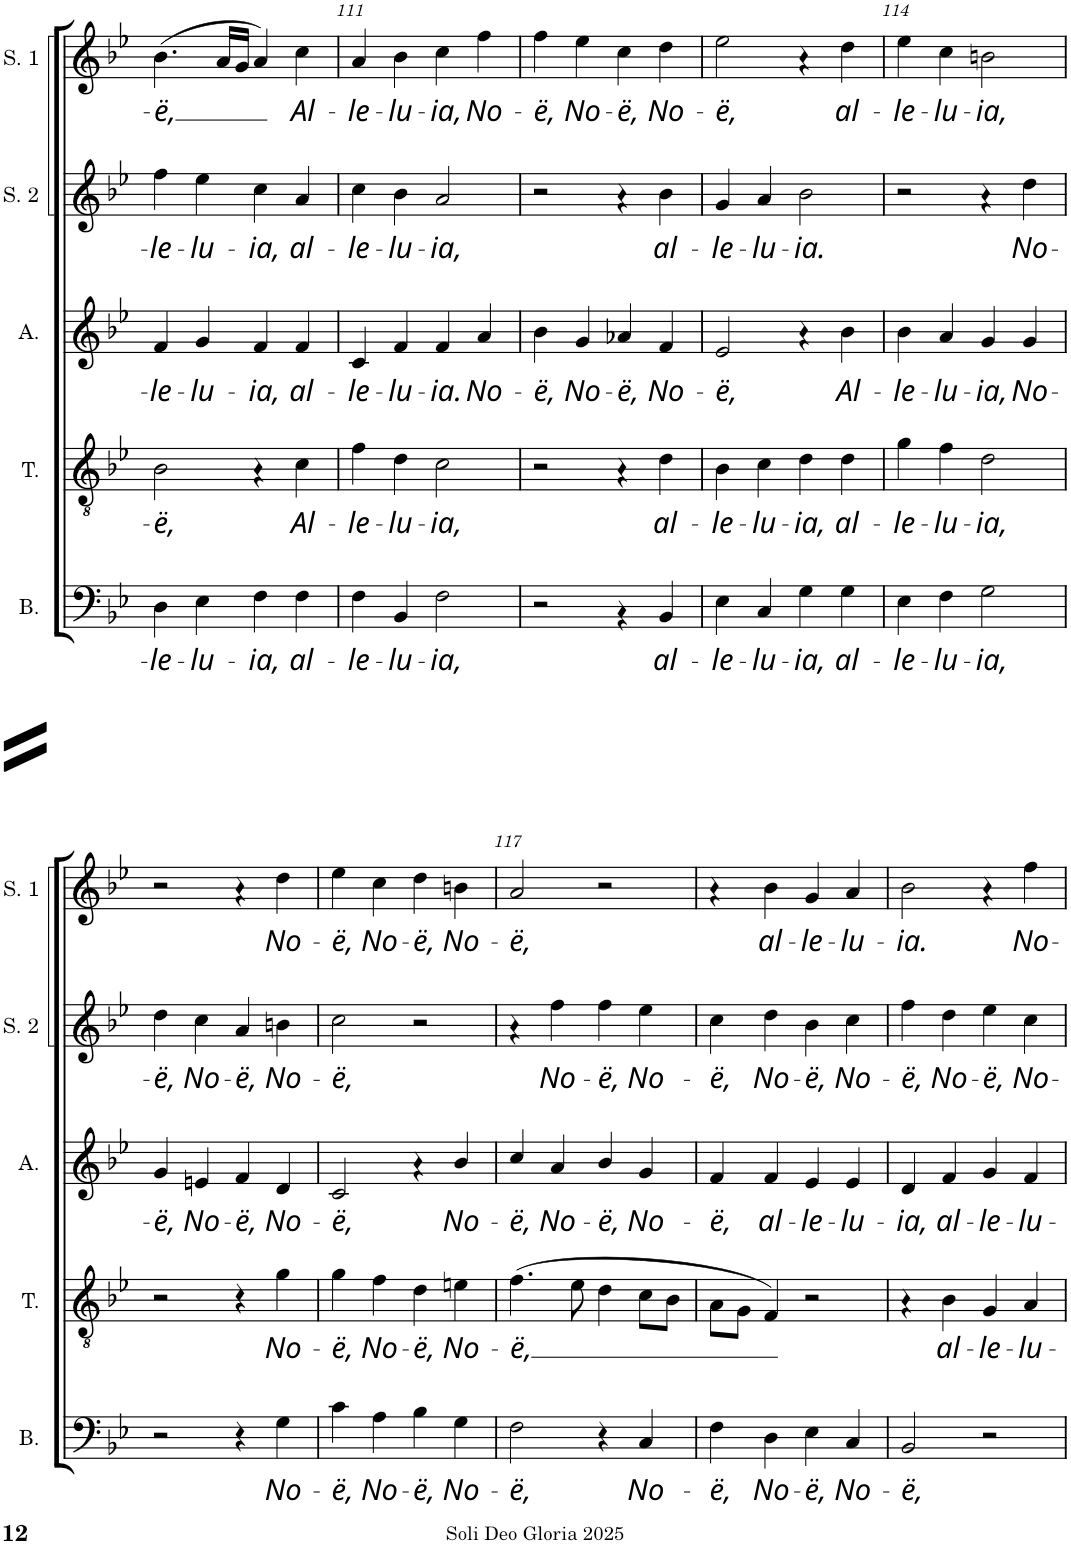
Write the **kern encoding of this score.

**kern	**text	**kern	**text	**kern	**text	**kern	**text	**kern	**text
*part5	*part5	*part4	*part4	*part3	*part3	*part2	*part2	*part1	*part1
*staff5	*staff5	*staff4	*staff4	*staff3	*staff3	*staff2	*staff2	*staff1	*staff1
*I"Basse	*	*I"Ténor	*	*I"Alto	*	*I"Soprano 2	*	*I"Soprano 1	*
*I'B.	*	*I'T.	*	*I'A.	*	*I'S. 2	*	*I'S. 1	*
!!LO:PB:g=z
*clefF4	*	*clefGv2	*	*clefG2	*	*clefG2	*	*clefG2	*
*k[b-e-]	*	*k[b-e-]	*	*k[b-e-]	*	*k[b-e-]	*	*k[b-e-]	*
*M2/2	*	*M2/2	*	*M2/2	*	*M2/2	*	*M2/2	*
*met(c|)	*	*met(c|)	*	*met(c|)	*	*met(c|)	*	*met(c|)	*
=110	=110	=110	=110	=110	=110	=110	=110	=110	=110
!	!LO:LY:b	!	!LO:LY:b	!	!LO:LY:b	!	!LO:LY:b	!	!LO:LY:b
4D\	-le-	2B-\	-ë,	4f/	-le-	4ff\	-le-	(4.b-\	-ë,
!	!LO:LY:b	!	!	!	!LO:LY:b	!	!LO:LY:b	!	!
4E-\	-lu-	.	.	4g/	-lu-	4ee-\	-lu-	.	.
.	.	.	.	.	.	.	.	16a/LL	.
.	.	.	.	.	.	.	.	16g/JJ	.
!	!LO:LY:b	!	!	!	!LO:LY:b	!	!LO:LY:b	!	!
4F\	-ia,	4rA	.	4f/	-ia,	4cc\	-ia,	4a/)	.
!	!LO:LY:b	!	!LO:LY:b	!	!LO:LY:b	!	!LO:LY:b	!	!LO:LY:b
4F\	al-	4c\	Al-	4f/	al-	4a/	al-	4cc\	Al-
=111	=111	=111	=111	=111	=111	=111	=111	=111	=111
!	!LO:LY:b	!	!LO:LY:b	!	!LO:LY:b	!	!LO:LY:b	!	!LO:LY:b
4F\	-le-	4f\	-le-	4c/	-le-	4cc\	-le-	4a/	-le-
!	!LO:LY:b	!	!LO:LY:b	!	!LO:LY:b	!	!LO:LY:b	!	!LO:LY:b
4BB-/	-lu-	4d\	-lu-	4f/	-lu-	4b-\	-lu-	4b-\	-lu-
!	!LO:LY:b	!	!LO:LY:b	!	!LO:LY:b	!	!LO:LY:b	!	!LO:LY:b
2F\	-ia,	2c\	-ia,	4f/	-ia.	2a/	-ia,	4cc\	-ia,
!	!	!	!	!	!LO:LY:b	!	!	!	!LO:LY:b
.	.	.	.	4a/	No-	.	.	4ff\	No-
=112	=112	=112	=112	=112	=112	=112	=112	=112	=112
!	!	!	!	!	!LO:LY:b	!	!	!	!LO:LY:b
2r	.	2r	.	4b-\	-ë,	2r	.	4ff\	-ë,
!	!	!	!	!	!LO:LY:b	!	!	!	!LO:LY:b
.	.	.	.	4g/	No-	.	.	4ee-\	No-
!	!	!	!	!	!LO:LY:b	!	!	!	!LO:LY:b
4rBB	.	4rA	.	4a-X/	-ë,	4ra	.	4cc\	-ë,
!	!LO:LY:b	!	!LO:LY:b	!	!LO:LY:b	!	!LO:LY:b	!	!LO:LY:b
4BB-/	al-	4d\	al-	4f/	No-	4b-\	al-	4dd\	No-
=113	=113	=113	=113	=113	=113	=113	=113	=113	=113
!	!LO:LY:b	!	!LO:LY:b	!	!LO:LY:b	!	!LO:LY:b	!	!LO:LY:b
4E-\	-le-	4B-\	-le-	2e-/	-ë,	4g/	-le-	2ee-\	-ë,
!	!LO:LY:b	!	!LO:LY:b	!	!	!	!LO:LY:b	!	!
4C/	-lu-	4c\	-lu-	.	.	4a/	-lu-	.	.
!	!LO:LY:b	!	!LO:LY:b	!	!	!	!LO:LY:b	!	!
4G\	-ia,	4d\	-ia,	4ra	.	2b-\	-ia.	4ra	.
!	!LO:LY:b	!	!LO:LY:b	!	!LO:LY:b	!	!	!	!LO:LY:b
4G\	al-	4d\	al-	4b-\	Al-	.	.	4dd\	al-
=114	=114	=114	=114	=114	=114	=114	=114	=114	=114
!	!LO:LY:b	!	!LO:LY:b	!	!LO:LY:b	!	!	!	!LO:LY:b
4E-\	-le-	4g\	-le-	4b-\	-le-	2r	.	4ee-\	-le-
!	!LO:LY:b	!	!LO:LY:b	!	!LO:LY:b	!	!	!	!LO:LY:b
4F\	-lu-	4f\	-lu-	4a/	-lu-	.	.	4cc\	-lu-
!	!LO:LY:b	!	!LO:LY:b	!	!LO:LY:b	!	!	!	!LO:LY:b
2G\	-ia,	2d\	-ia,	4g/	-ia,	4ra	.	2bn\	-ia,
!	!	!	!	!	!LO:LY:b	!	!LO:LY:b	!	!
.	.	.	.	4g/	No-	4dd\	No-	.	.
!!LO:LB:g=z
=115	=115	=115	=115	=115	=115	=115	=115	=115	=115
!	!	!	!	!	!LO:LY:b	!	!LO:LY:b	!	!
2r	.	2r	.	4g/	-ë,	4dd\	-ë,	2r	.
!	!	!	!	!	!LO:LY:b	!	!LO:LY:b	!	!
.	.	.	.	4en/	No-	4cc\	No-	.	.
!	!	!	!	!	!LO:LY:b	!	!LO:LY:b	!	!
4r	.	4r	.	4f/	-ë,	4a/	-ë,	4ra	.
!	!LO:LY:b	!	!LO:LY:b	!	!LO:LY:b	!	!LO:LY:b	!	!LO:LY:b
4G\	No-	4g\	No-	4d/	No-	4bn\	No-	4dd\	No-
=116	=116	=116	=116	=116	=116	=116	=116	=116	=116
!	!LO:LY:b	!	!LO:LY:b	!	!LO:LY:b	!	!LO:LY:b	!	!LO:LY:b
4c\	-ë,	4g\	-ë,	2c/	-ë,	2cc\	-ë,	4ee-\	-ë,
!	!LO:LY:b	!	!LO:LY:b	!	!	!	!	!	!LO:LY:b
4A\	No-	4f\	No-	.	.	.	.	4cc\	No-
!	!LO:LY:b	!	!LO:LY:b	!	!	!	!	!	!LO:LY:b
4B-\	-ë,	4d\	-ë,	4ra	.	2r	.	4dd\	-ë,
!	!LO:LY:b	!	!LO:LY:b	!	!LO:LY:b	!	!	!	!LO:LY:b
4G\	No-	4en\	No-	4b-/	No-	.	.	4bn\	No-
=117	=117	=117	=117	=117	=117	=117	=117	=117	=117
!	!LO:LY:b	!	!LO:LY:b	!	!LO:LY:b	!	!	!	!LO:LY:b
2F\	-ë,	(4.f\	-ë,	4cc/	-ë,	4ra	.	2a/	-ë,
!	!	!	!	!	!LO:LY:b	!	!LO:LY:b	!	!
.	.	.	.	4a/	No-	4ff\	No-	.	.
.	.	8e-\	.	.	.	.	.	.	.
!	!	!	!	!	!LO:LY:b	!	!LO:LY:b	!	!
4r	.	4d\	.	4b-/	-ë,	4ff\	-ë,	2r	.
!	!LO:LY:b	!	!	!	!LO:LY:b	!	!LO:LY:b	!	!
4C/	No-	8c\L	.	4g/	No-	4ee-\	No-	.	.
.	.	8B-\J	.	.	.	.	.	.	.
=118	=118	=118	=118	=118	=118	=118	=118	=118	=118
!	!LO:LY:b	!	!	!	!LO:LY:b	!	!LO:LY:b	!	!
4F\	-ë,	8A\L	.	4f/	-ë,	4cc\	-ë,	4ra	.
.	.	8G\J	.	.	.	.	.	.	.
!	!LO:LY:b	!	!	!	!LO:LY:b	!	!LO:LY:b	!	!LO:LY:b
4D\	No-	4F/)	.	4f/	al-	4dd\	No-	4b-\	al-
!	!LO:LY:b	!	!	!	!LO:LY:b	!	!LO:LY:b	!	!LO:LY:b
4E-\	-ë,	2r	.	4e-/	-le-	4b-\	-ë,	4g/	-le-
!	!LO:LY:b	!	!	!	!LO:LY:b	!	!LO:LY:b	!	!LO:LY:b
4C/	No-	.	.	4e-/	-lu-	4cc\	No-	4a/	-lu-
=119	=119	=119	=119	=119	=119	=119	=119	=119	=119
!	!LO:LY:b	!	!	!	!LO:LY:b	!	!LO:LY:b	!	!LO:LY:b
2BB-/	-ë,	4rA	.	4d/	-ia,	4ff\	-ë,	2b-\	-ia.
!	!	!	!LO:LY:b	!	!LO:LY:b	!	!LO:LY:b	!	!
.	.	4B-\	al-	4f/	al-	4dd\	No-	.	.
!	!	!	!LO:LY:b	!	!LO:LY:b	!	!LO:LY:b	!	!
2r	.	4G/	-le-	4g/	-le-	4ee-\	-ë,	4ra	.
!	!	!	!LO:LY:b	!	!LO:LY:b	!	!LO:LY:b	!	!LO:LY:b
.	.	4A/	-lu-	4f/	-lu-	4cc\	No-	4ff\	No-
=	=	=	=	=	=	=	=	=	=
*-	*-	*-	*-	*-	*-	*-	*-	*-	*-
